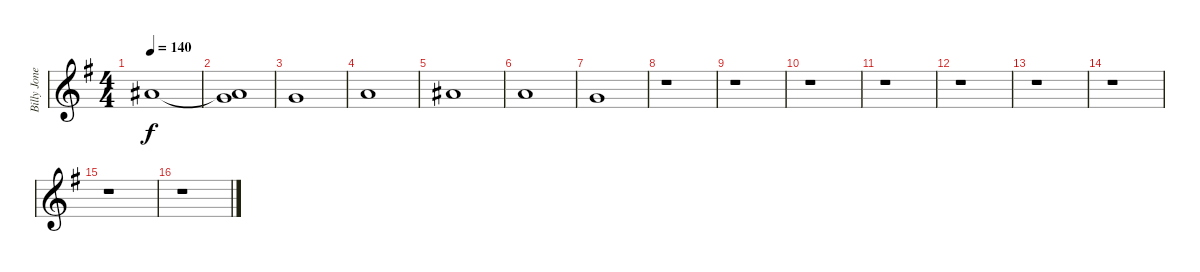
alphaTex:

\track ("Billy Jones Vocals" "Billy Jone") {instrument piccolo}
\staff {score}
\tuning (E4 B3 G3 D3 A2 E2) {hide}
\ts (4 4)
\tempo 140
\clef g2
\ks g
6.1.1{dy f} |
(6.1{t} 8.2).1 |
3.1.1 |
5.1.1 |
6.1.1 |
5.1.1 |
3.1.1 |
r.1 |
r.1 |
r.1 |
r.1 |
r.1 |
r.1 |
r.1 |
r.1 |
r.1
